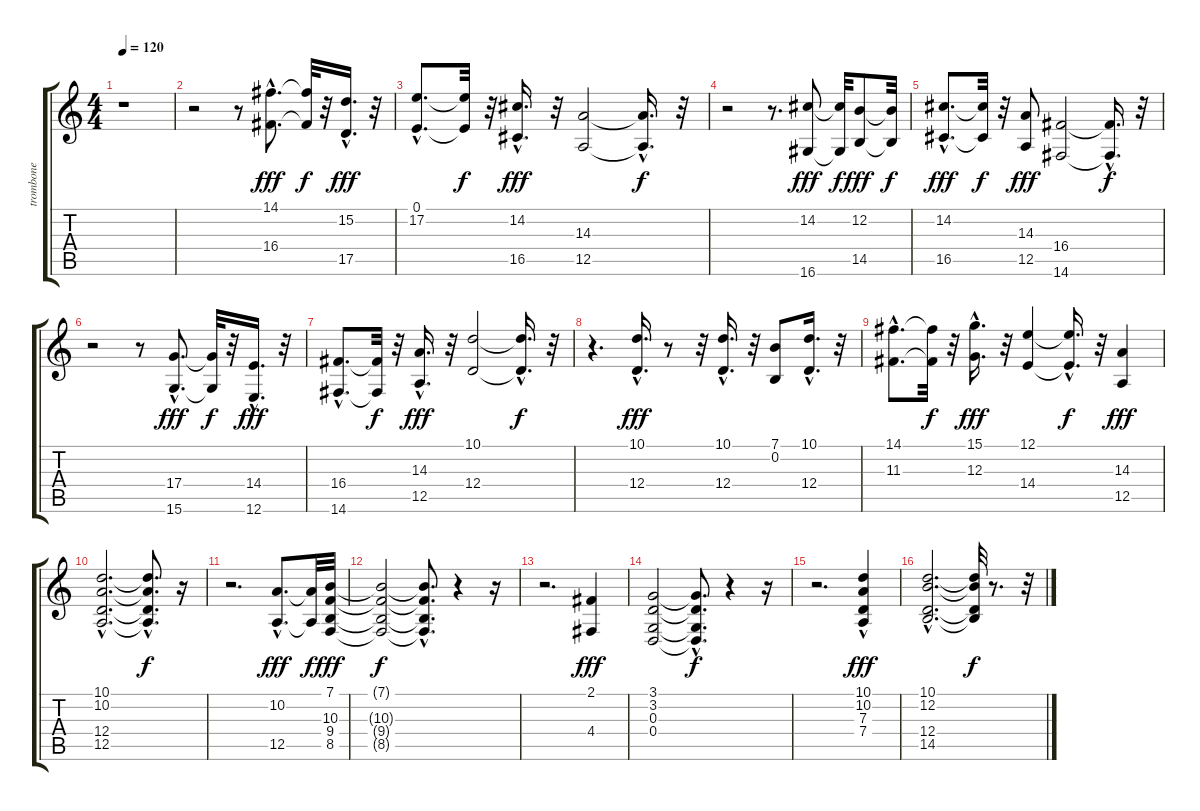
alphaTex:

\track ("trombone" "trombone") {instrument fx4atmosphere}
\staff {score tabs}
\tuning (E4 B3 G3 D3 A2 E2) {hide}
\ts (4 4)
\tempo 120
\clef g2
\ks c
r.1{dy f} |
r.2 r.8 (14.1{hac} 16.4{hac}).8{d dy fff} (14.1{t} 16.4{t}).32{dy f} r.32 (15.2{hac} 17.5{hac}).16{d dy fff} r.32 |
(0.1{hac} 17.2{hac}).8{d} (0.1{t} 17.2{t}).32{dy f} r.32 (14.2{hac} 16.5{hac}).16{d dy fff} r.32 (14.3 12.5).2 (14.3{hac t} 12.5{hac t}).16{d dy f} r.32 |
r.2 r.8{d} (14.2 16.6).8{dy fff} (14.2{t} 16.6{t}).32{dy f} (12.2 14.5).8{dy fff} (12.2{t} 14.5{t}).32{dy f} |
(14.2{hac} 16.5{hac}).8{d dy fff} (14.2{t} 16.5{t}).32{dy f} r.32 (14.3 12.5).8{dy fff} (16.4 14.6).2 (16.4{hac t} 14.6{hac t}).16{d dy f} r.32 |
r.2 r.8 (17.4{hac} 15.6{hac}).8{d dy fff} (17.4{t} 15.6{t}).32{dy f} r.32 (14.4{hac} 12.6{hac}).16{d dy fff} r.32 |
(16.4{hac} 14.6{hac}).8{d} (16.4{t} 14.6{t}).32{dy f} r.32 (14.3{hac} 12.5{hac}).16{d dy fff} r.32 (10.1 12.4).2 (10.1{hac t} 12.4{hac t}).16{d dy f} r.32 |
r.4{d} (10.1{hac} 12.4{hac}).16{d dy fff} r.8 r.32 (10.1{hac} 12.4{hac}).16{d} r.32 (7.1 0.2).8 (10.1{hac} 12.4{hac}).16{d} r.32 |
(14.1{hac} 11.3{hac}).8{d} (14.1{t} 11.3{t}).32{dy f} r.32 (15.1{hac} 12.3{hac}).16{d dy fff} r.32 (12.1 14.4).4 (12.1{hac t} 14.4{hac t}).16{d dy f} r.32 (14.3 12.5).4{dy fff} |
(10.1{hac} 10.2{hac} 12.4{hac} 12.5{hac}).2{d} (10.1{t} 10.2{hac t} 12.4{t} 12.5{hac t}).8{d dy f} r.16 |
r.2{d} (10.2{hac} 12.5{hac}).8{d dy fff} (10.2{t} 12.5{t}).32{dy f} (7.1 10.3 9.4 8.5).32{dy fff} |
(7.1{t} 10.3{t} 9.4{t} 8.5{t}).2{dy f} (7.1{hac t} 10.3{t} 9.4{hac t} 8.5{t}).8{d} r.4 r.16 |
r.2{d} (2.1 4.4).4{dy fff} |
(3.1 3.2 0.3 0.4).2 (3.1{hac t} 3.2{hac t} 0.3{hac t} 0.4{hac t}).8{d dy f} r.4 r.16 |
r.2{d} (10.1 10.2 7.3 7.4{hac}).4{dy fff} |
(10.1{hac} 12.2{hac} 12.4{hac} 14.5{hac}).2{d} (10.1{t} 12.2{t} 12.4{t} 14.5{t}).32{dy f} r.8{d} r.32
